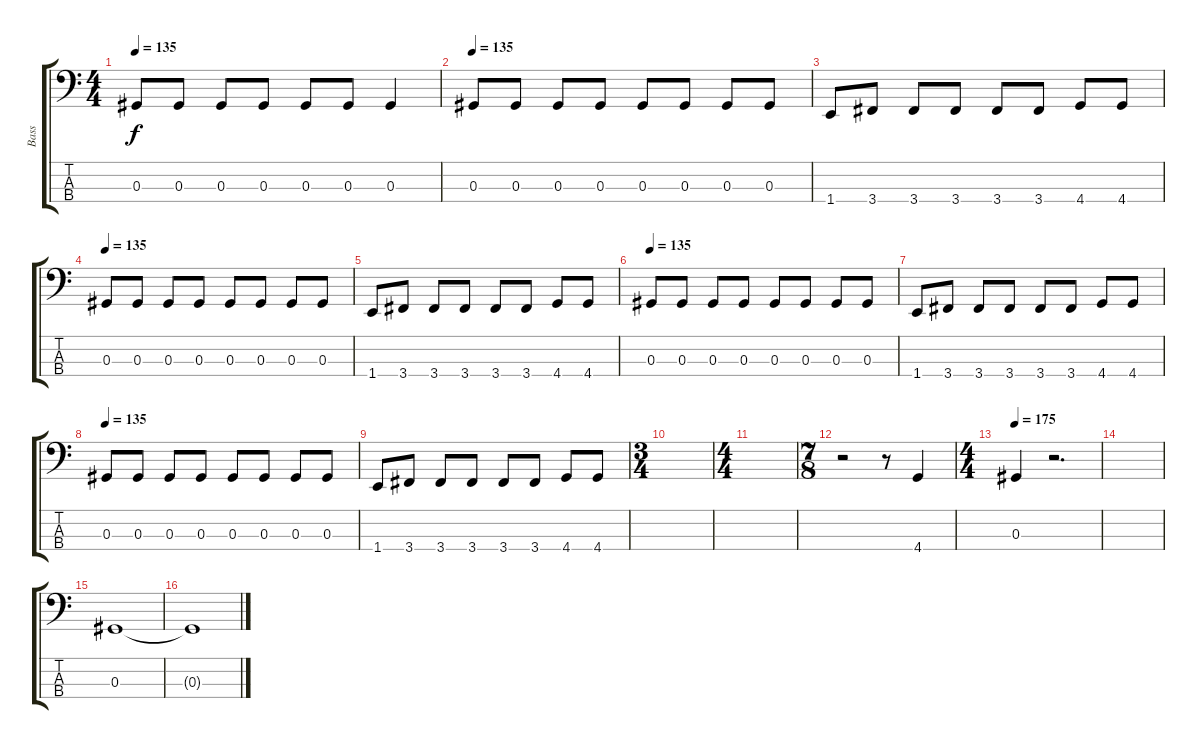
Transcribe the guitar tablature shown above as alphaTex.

\track ("Bass" "Bass") {instrument electricbassfinger}
\staff {score tabs}
\tuning (Gb2 Db2 Ab1 Eb1) {hide}
\ts (4 4)
\tempo 135
\clef f4
\ks c
0.3.8{dy f} 0.3.8 0.3.8 0.3.8 0.3.8 0.3.8 0.3.4 |
\tempo 135
0.3.8 0.3.8 0.3.8 0.3.8 0.3.8 0.3.8 0.3.8 0.3.8 |
1.4.8 3.4.8 3.4.8 3.4.8 3.4.8 3.4.8 4.4.8 4.4.8 |
\tempo 135
0.3.8 0.3.8 0.3.8 0.3.8 0.3.8 0.3.8 0.3.8 0.3.8 |
1.4.8 3.4.8 3.4.8 3.4.8 3.4.8 3.4.8 4.4.8 4.4.8 |
\tempo 135
0.3.8 0.3.8 0.3.8 0.3.8 0.3.8 0.3.8 0.3.8 0.3.8 |
1.4.8 3.4.8 3.4.8 3.4.8 3.4.8 3.4.8 4.4.8 4.4.8 |
\tempo 135
0.3.8 0.3.8 0.3.8 0.3.8 0.3.8 0.3.8 0.3.8 0.3.8 |
1.4.8 3.4.8 3.4.8 3.4.8 3.4.8 3.4.8 4.4.8 4.4.8 |
\ts (3 4)
|
\ts (4 4)
|
\ts (7 8)
r.2 r.8 4.4.4 |
\ts (4 4)
\tempo 175
0.3.4 r.2{d} |
|
0.3.1 |
0.3{t}.1
